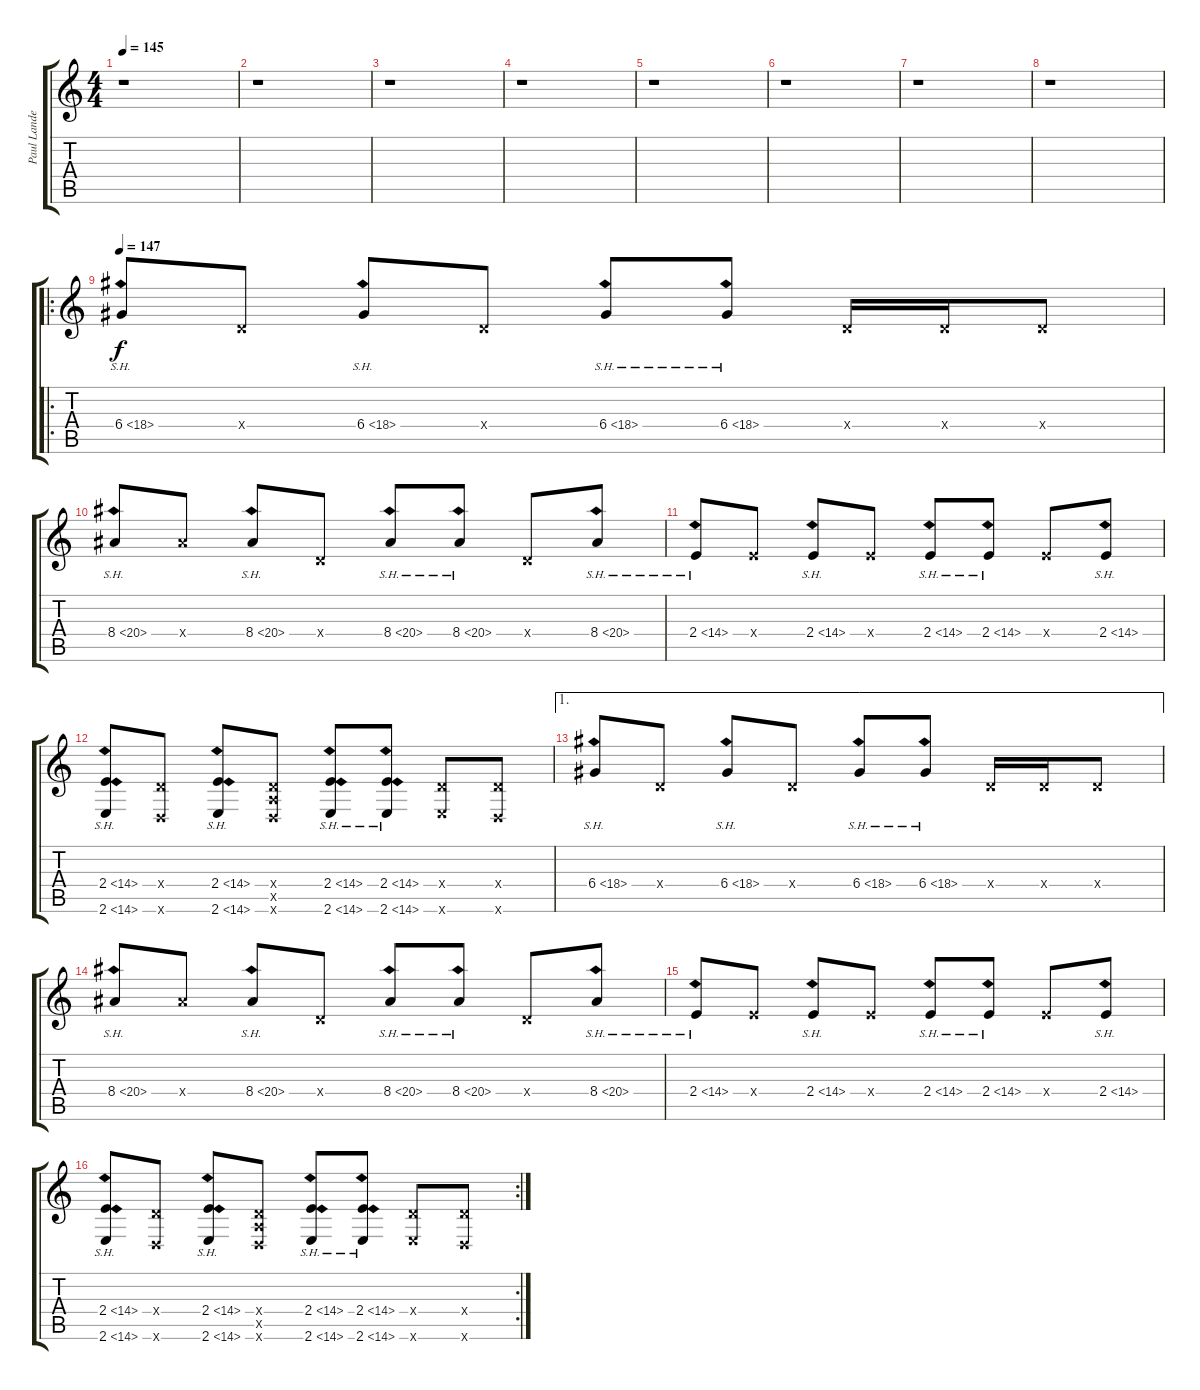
\track ("Paul Landers (Guitar 2)" "Paul Lande") {instrument distortionguitar}
\staff {score tabs}
\tuning (E4 B3 G3 D3 A2 D2) {hide}
\ts (4 4)
\tempo 145
\clef g2
\ks c
r.1{dy f instrument distortionguitar} |
r.1 |
r.1 |
r.1 |
r.1 |
r.1 |
r.1 |
r.1 |
\ro
\tempo 147
6.4{sh 12}.8{volume 11} 0.4{x}.8 6.4{sh 12}.8 0.4{x}.8 6.4{sh 12}.8 6.4{sh 12}.8 0.4{x}.16 0.4{x}.16 0.4{x}.8 |
8.4{sh 12}.8 8.4{x}.8 8.4{sh 12}.8 0.4{x}.8 8.4{sh 12}.8 8.4{sh 12}.8 0.4{x}.8 8.4{sh 12}.8 |
2.4{sh 12}.8 2.4{x}.8 2.4{sh 12}.8 2.4{x}.8 2.4{sh 12}.8 2.4{sh 12}.8 2.4{x}.8 2.4{sh 12}.8 |
(2.4{sh 12} 2.6{sh 12}).8 (0.4{x} 0.6{x}).8 (2.4{sh 12} 2.6{sh 12}).8 (0.4{x} 0.5{x} 0.6{x}).8 (2.4{sh 12} 2.6{sh 12}).8 (2.4{sh 12} 2.6{sh 12}).8 (0.4{x} 2.6{x}).8 (0.4{x} 0.6{x}).8 |
\ae 1
6.4{sh 12}.8 0.4{x}.8 6.4{sh 12}.8 0.4{x}.8 6.4{sh 12}.8 6.4{sh 12}.8 0.4{x}.16 0.4{x}.16 0.4{x}.8 |
8.4{sh 12}.8 8.4{x}.8 8.4{sh 12}.8 0.4{x}.8 8.4{sh 12}.8 8.4{sh 12}.8 0.4{x}.8 8.4{sh 12}.8 |
2.4{sh 12}.8 2.4{x}.8 2.4{sh 12}.8 2.4{x}.8 2.4{sh 12}.8 2.4{sh 12}.8 2.4{x}.8 2.4{sh 12}.8 |
\rc 2
(2.4{sh 12} 2.6{sh 12}).8 (0.4{x} 0.6{x}).8 (2.4{sh 12} 2.6{sh 12}).8 (0.4{x} 0.5{x} 0.6{x}).8 (2.4{sh 12} 2.6{sh 12}).8 (2.4{sh 12} 2.6{sh 12}).8 (0.4{x} 2.6{x}).8 (0.4{x} 0.6{x}).8
